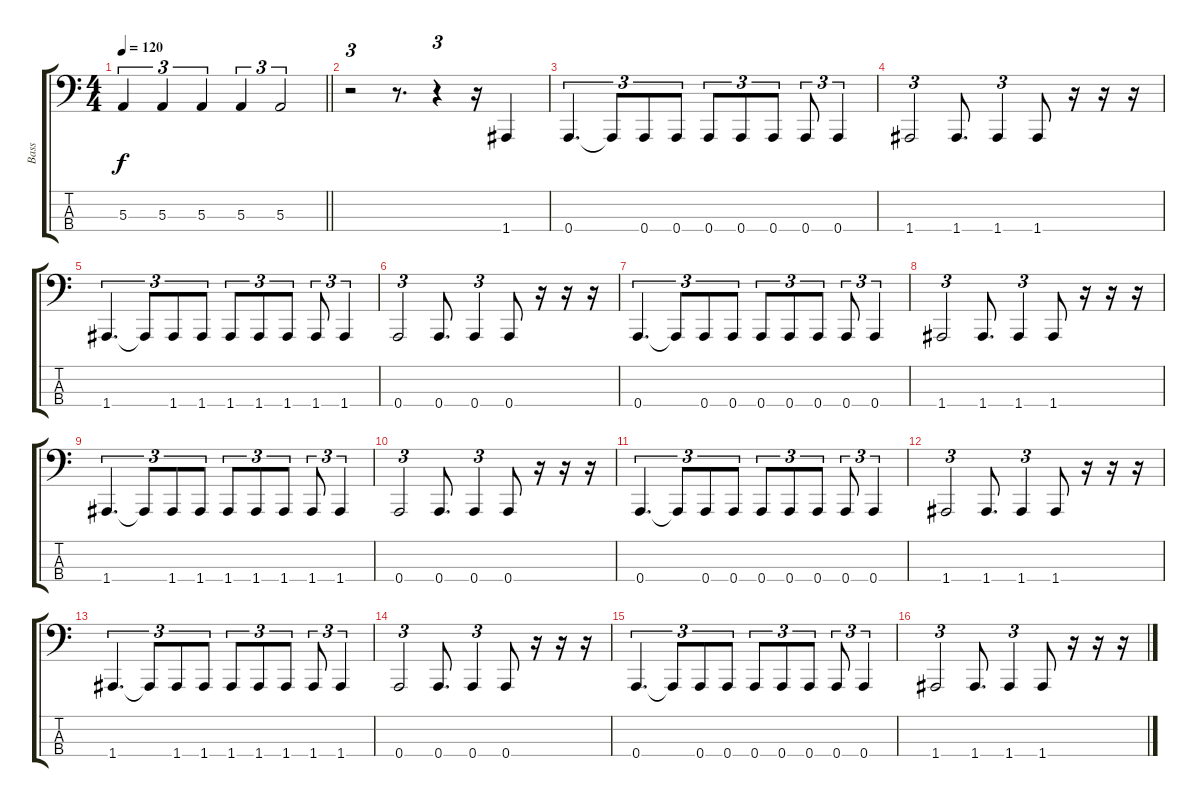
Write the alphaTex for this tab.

\track ("Bass" "Bass") {instrument electricbasspick}
\staff {score tabs}
\tuning (D2 A1 E1 A0) {hide}
\ts (4 4)
\tempo 120
\clef f4
\barLineRight lightlight
\ks c
5.3.4{tu (3 2) dy f} 5.3.4{tu (3 2)} 5.3.4{tu (3 2)} 5.3.4{tu (3 2)} 5.3.2{tu (3 2)} |
\section ("" "")
r.2{tu (3 2)} r.8{d} r.4{tu (3 2)} r.16 1.4.4 |
0.4.4{d tu (3 2)} 0.4{t}.8{tu (3 2)} 0.4.8{tu (3 2)} 0.4.8{tu (3 2)} 0.4.8{tu (3 2)} 0.4.8{tu (3 2)} 0.4.8{tu (3 2)} 0.4.8{tu (3 2)} 0.4.4{tu (3 2)} |
1.4.2{tu (3 2)} 1.4.8{d} 1.4.4{tu (3 2)} 1.4.8 r.16 r.16 r.16 |
1.4.4{d tu (3 2)} 1.4{t}.8{tu (3 2)} 1.4.8{tu (3 2)} 1.4.8{tu (3 2)} 1.4.8{tu (3 2)} 1.4.8{tu (3 2)} 1.4.8{tu (3 2)} 1.4.8{tu (3 2)} 1.4.4{tu (3 2)} |
0.4.2{tu (3 2)} 0.4.8{d} 0.4.4{tu (3 2)} 0.4.8 r.16 r.16 r.16 |
0.4.4{d tu (3 2)} 0.4{t}.8{tu (3 2)} 0.4.8{tu (3 2)} 0.4.8{tu (3 2)} 0.4.8{tu (3 2)} 0.4.8{tu (3 2)} 0.4.8{tu (3 2)} 0.4.8{tu (3 2)} 0.4.4{tu (3 2)} |
1.4.2{tu (3 2)} 1.4.8{d} 1.4.4{tu (3 2)} 1.4.8 r.16 r.16 r.16 |
1.4.4{d tu (3 2)} 1.4{t}.8{tu (3 2)} 1.4.8{tu (3 2)} 1.4.8{tu (3 2)} 1.4.8{tu (3 2)} 1.4.8{tu (3 2)} 1.4.8{tu (3 2)} 1.4.8{tu (3 2)} 1.4.4{tu (3 2)} |
0.4.2{tu (3 2)} 0.4.8{d} 0.4.4{tu (3 2)} 0.4.8 r.16 r.16 r.16 |
0.4.4{d tu (3 2)} 0.4{t}.8{tu (3 2)} 0.4.8{tu (3 2)} 0.4.8{tu (3 2)} 0.4.8{tu (3 2)} 0.4.8{tu (3 2)} 0.4.8{tu (3 2)} 0.4.8{tu (3 2)} 0.4.4{tu (3 2)} |
1.4.2{tu (3 2)} 1.4.8{d} 1.4.4{tu (3 2)} 1.4.8 r.16 r.16 r.16 |
1.4.4{d tu (3 2)} 1.4{t}.8{tu (3 2)} 1.4.8{tu (3 2)} 1.4.8{tu (3 2)} 1.4.8{tu (3 2)} 1.4.8{tu (3 2)} 1.4.8{tu (3 2)} 1.4.8{tu (3 2)} 1.4.4{tu (3 2)} |
0.4.2{tu (3 2)} 0.4.8{d} 0.4.4{tu (3 2)} 0.4.8 r.16 r.16 r.16 |
0.4.4{d tu (3 2)} 0.4{t}.8{tu (3 2)} 0.4.8{tu (3 2)} 0.4.8{tu (3 2)} 0.4.8{tu (3 2)} 0.4.8{tu (3 2)} 0.4.8{tu (3 2)} 0.4.8{tu (3 2)} 0.4.4{tu (3 2)} |
1.4.2{tu (3 2)} 1.4.8{d} 1.4.4{tu (3 2)} 1.4.8 r.16 r.16 r.16
